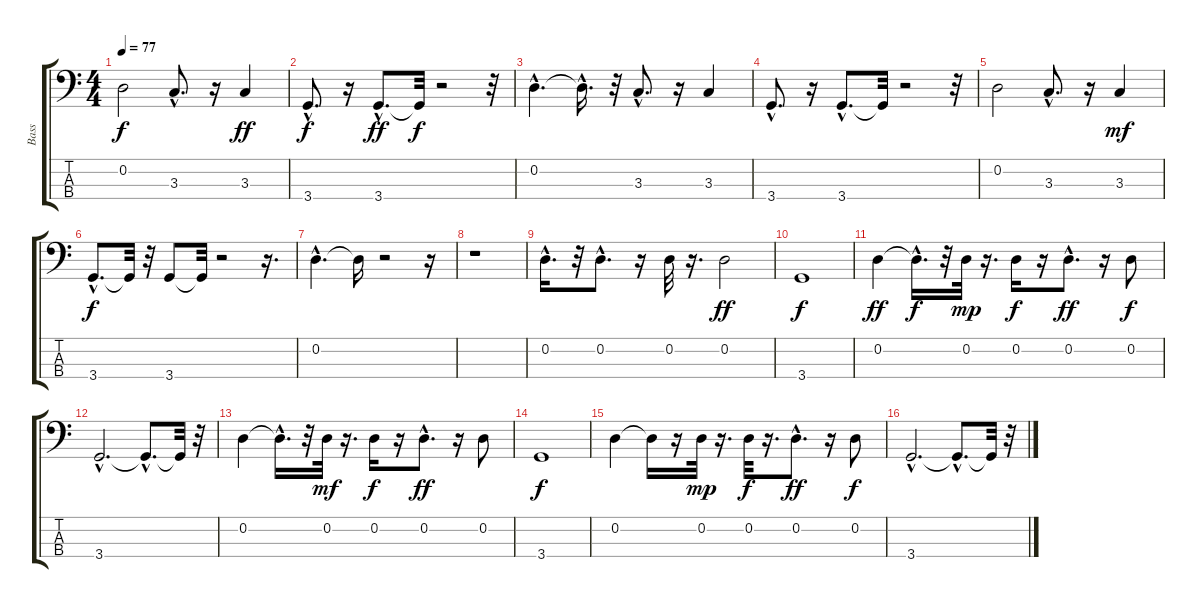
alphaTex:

\track ("Bass " "Bass ") {instrument electricbassfinger}
\staff {score tabs}
\tuning (G2 D2 A1 E1) {hide}
\ts (4 4)
\tempo 77
\clef f4
\ks c
0.2.2{dy f} 3.3{hac}.8{d} r.16 3.3.4{dy ff} |
3.4{hac}.8{d dy f} r.16 3.4{hac}.8{d dy ff} 3.4{t}.32{dy f} r.2 r.32 |
0.2{hac}.4{d} 0.2{hac t}.16{d} r.32 3.3{hac}.8{d} r.16 3.3.4 |
3.4{hac}.8{d} r.16 3.4{hac}.8{d} 3.4{t}.32 r.2 r.32 |
0.2.2 3.3{hac}.8{d} r.16 3.3.4{dy mf} |
3.4{hac}.8{d dy f} 3.4{t}.32 r.32 3.4.8 3.4{t}.32 r.2 r.16{d} |
0.2{hac}.4{d} 0.2{t}.16 r.2 r.16 |
r.1 |
0.2{hac}.16{d} r.32 0.2{hac}.8{d} r.16 0.2.32 r.16{d} 0.2.2{dy ff} |
3.4.1{dy f} |
0.2.4{dy ff} 0.2{hac t}.16{d dy f} r.32 0.2.32{dy mp} r.16{d} 0.2.16{dy f} r.16 0.2{hac}.8{d dy ff} r.16 0.2.8{dy f} |
3.4{hac}.2{d} 3.4{hac t}.8{d} 3.4{t}.32 r.32 |
0.2.4 0.2{hac t}.16{d} r.32 0.2.32{dy mf} r.16{d} 0.2.16{dy f} r.16 0.2{hac}.8{d dy ff} r.16 0.2.8 |
3.4.1{dy f} |
0.2.4 0.2{t}.16 r.16 0.2.32{dy mp} r.16{d} 0.2.32{dy f} r.16{d} 0.2{hac}.8{d dy ff} r.16 0.2.8{dy f} |
3.4{hac}.2{d} 3.4{hac t}.8{d} 3.4{t}.32 r.32
